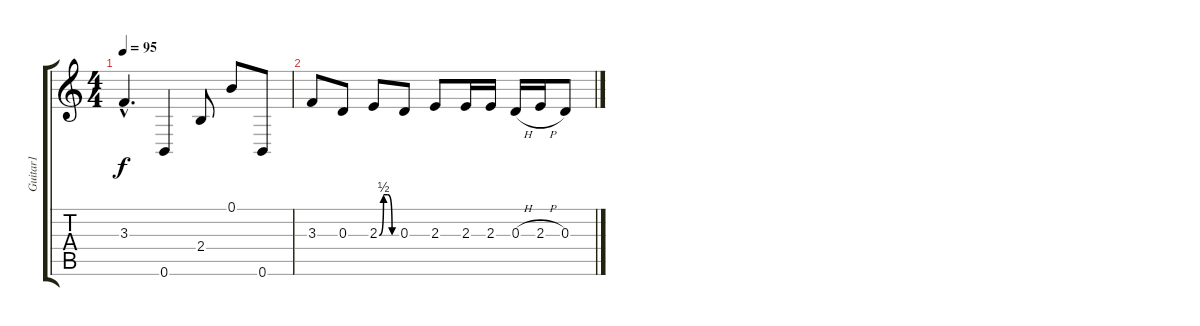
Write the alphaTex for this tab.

\track ("Guitar1" "Guitar1") {instrument electricguitarclean}
\staff {score tabs}
\tuning (B3 Gb3 D3 A2 E2 B1) {hide}
\ts (4 4)
\tempo 95
\clef g2
\ks c
3.3{hac t}.4{d dy f} 0.6.4 2.4.8 0.1.8 0.6.8 |
3.3.8 0.3.8 2.3{be (custom 0 0 15 2 30 2 45 0 60 0)}.8 0.3.8 2.3.8 2.3.16 2.3.16 0.3{h}.16 2.3{h}.16 0.3.8
